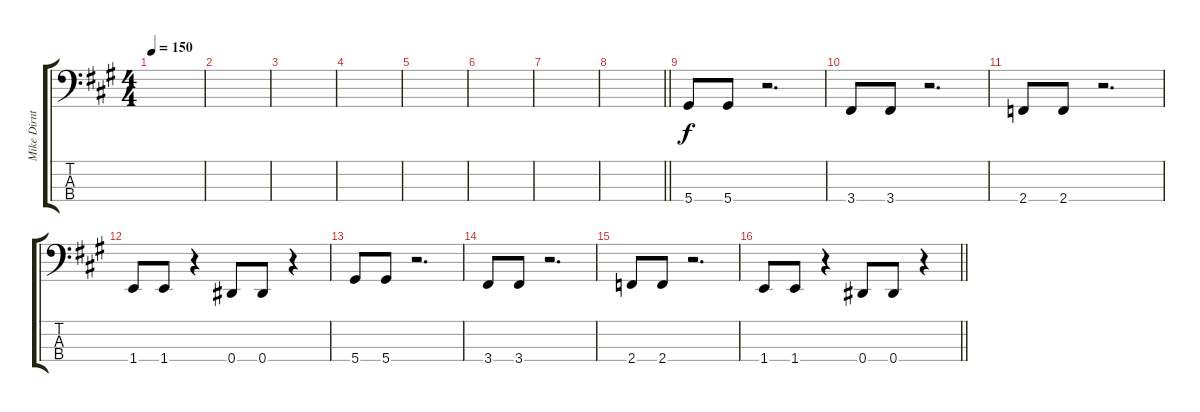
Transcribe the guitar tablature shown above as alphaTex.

\track ("Mike Dirnt" "Mike Dirnt") {instrument electricbassfinger}
\staff {score tabs}
\tuning (Gb2 Db2 Ab1 Eb1) {hide}
\ts (4 4)
\tempo 150
\clef f4
\ks a
|
|
|
|
|
|
|
\barLineRight lightlight
|
5.4.8 5.4.8 r.2{d} |
3.4.8 3.4.8 r.2{d} |
2.4.8 2.4.8 r.2{d} |
1.4.8 1.4.8 r.4 0.4.8 0.4.8 r.4 |
5.4.8 5.4.8 r.2{d} |
3.4.8 3.4.8 r.2{d} |
2.4.8 2.4.8 r.2{d} |
\barLineRight lightlight
1.4.8 1.4.8 r.4 0.4.8 0.4.8 r.4
